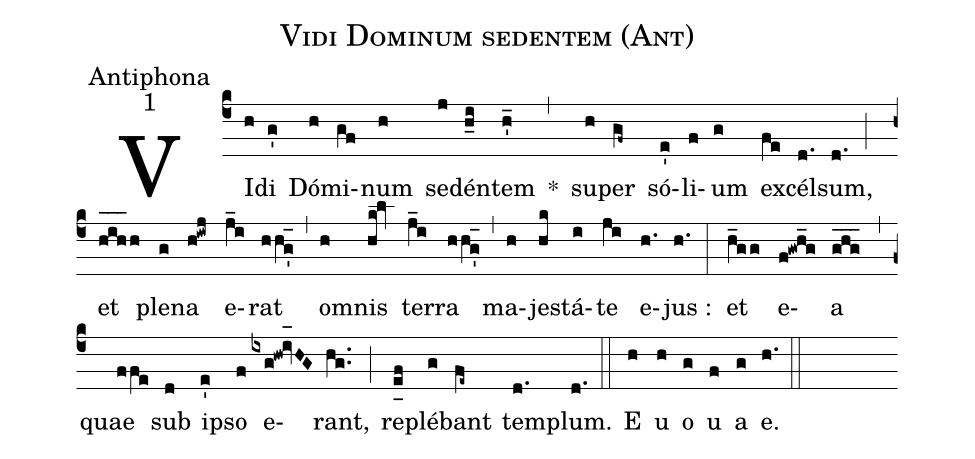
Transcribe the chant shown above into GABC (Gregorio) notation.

name:Vidi Dominum sedentem (Ant);
office-part:Antiphona;
mode:1;
%%
(c4) VI(h)di(g') Dó(h)mi(gf)num(h) se(j)dén(h_i)tem(h'_) *(,) su(h)per(gf~) só(e')li(f)um(g) ex(fe)cél(d.)sum,(d.) (;) et(h_[oh:h]i_[oh:h]h_[oh:h]h) ple(g)na(h!iwj) e(j_i)rat(hhg'_1) (,) o(h)mnis(hk!lv) ter(j_i)ra(hhg'_1) (,) ma(h)je(hk)stá(i)te(ji) e(h.)jus :(h.) (:) et(h_gg) e(f!gwh_g)a(ghg___) (,) quae(ffe) sub(d) i(e')pso(f) e(ixg!hw!iv_[oh:h]HG)rant,(hg..) (;) re(e_[uh:l]f)plé(g)bant(fe~) tem(d.)plum.(d.) (::) <eu>E(h) u(h) o(g) u(f) a(g) e.</eu>(h.) (::)
